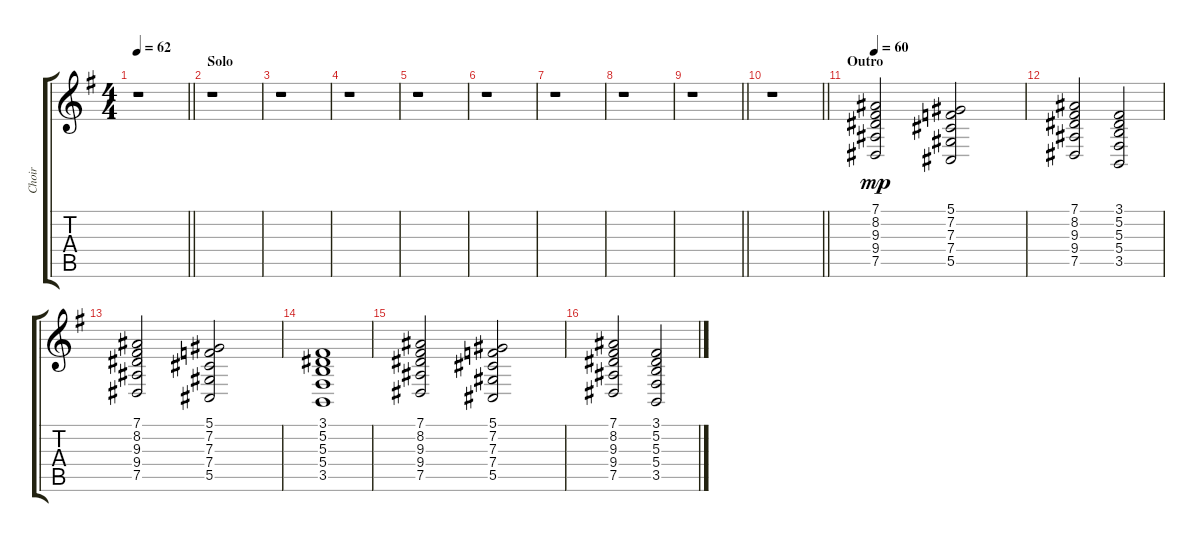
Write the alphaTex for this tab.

\track ("Choir" "Choir") {instrument choiraahs}
\staff {score tabs}
\tuning (Eb4 Bb3 Gb3 Db3 Ab2 Eb2) {hide}
\ts (4 4)
\tempo 62
\clef g2
\barLineRight lightlight
\ks eminor
r.1{dy mp} |
\section ("" "Solo")
r.1 |
r.1 |
r.1 |
r.1 |
r.1 |
r.1 |
r.1 |
\barLineRight lightlight
r.1 |
\barLineRight lightlight
r.1 |
\section ("" "Outro")
\tempo 60
(7.1 8.2 9.3 9.4 7.5).2{volume 10} (5.1 7.2 7.3 7.4 5.5).2 |
(7.1 8.2 9.3 9.4 7.5).2 (3.1 5.2 5.3 5.4 3.5).2 |
(7.1 8.2 9.3 9.4 7.5).2 (5.1 7.2 7.3 7.4 5.5).2 |
(3.1 5.2 5.3 5.4 3.5).1 |
(7.1 8.2 9.3 9.4 7.5).2 (5.1 7.2 7.3 7.4 5.5).2 |
(7.1 8.2 9.3 9.4 7.5).2 (3.1 5.2 5.3 5.4 3.5).2
